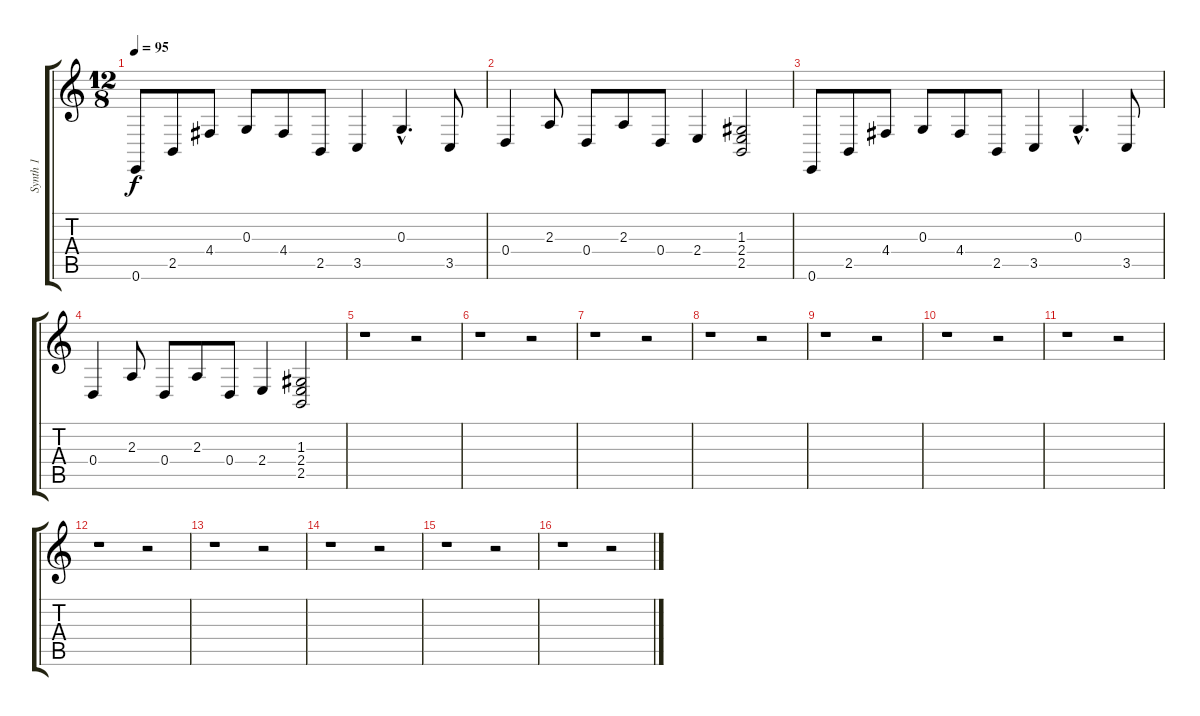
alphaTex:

\track ("Synth 1" "Synth 1") {instrument synthbrass1}
\staff {score tabs}
\tuning (E4 B3 G3 D3 A2 E2) {hide}
\ts (12 8)
\tempo 95
\clef g2
\ks c
0.6.8{dy f} 2.5.8 4.4.8 0.3.8 4.4.8 2.5.8 3.5.4 0.3{hac}.4{d} 3.5.8 |
0.4.4 2.3.8 0.4.8 2.3.8 0.4.8 2.4.4 (1.3 2.4 2.5).2 |
0.6.8 2.5.8 4.4.8 0.3.8 4.4.8 2.5.8 3.5.4 0.3{hac}.4{d} 3.5.8 |
0.4.4 2.3.8 0.4.8 2.3.8 0.4.8 2.4.4 (1.3 2.4 2.5).2 |
r.1 r.2 |
r.1 r.2 |
r.1 r.2 |
r.1 r.2 |
r.1 r.2 |
r.1 r.2 |
r.1 r.2 |
r.1 r.2 |
r.1 r.2 |
r.1 r.2 |
r.1 r.2 |
r.1 r.2
